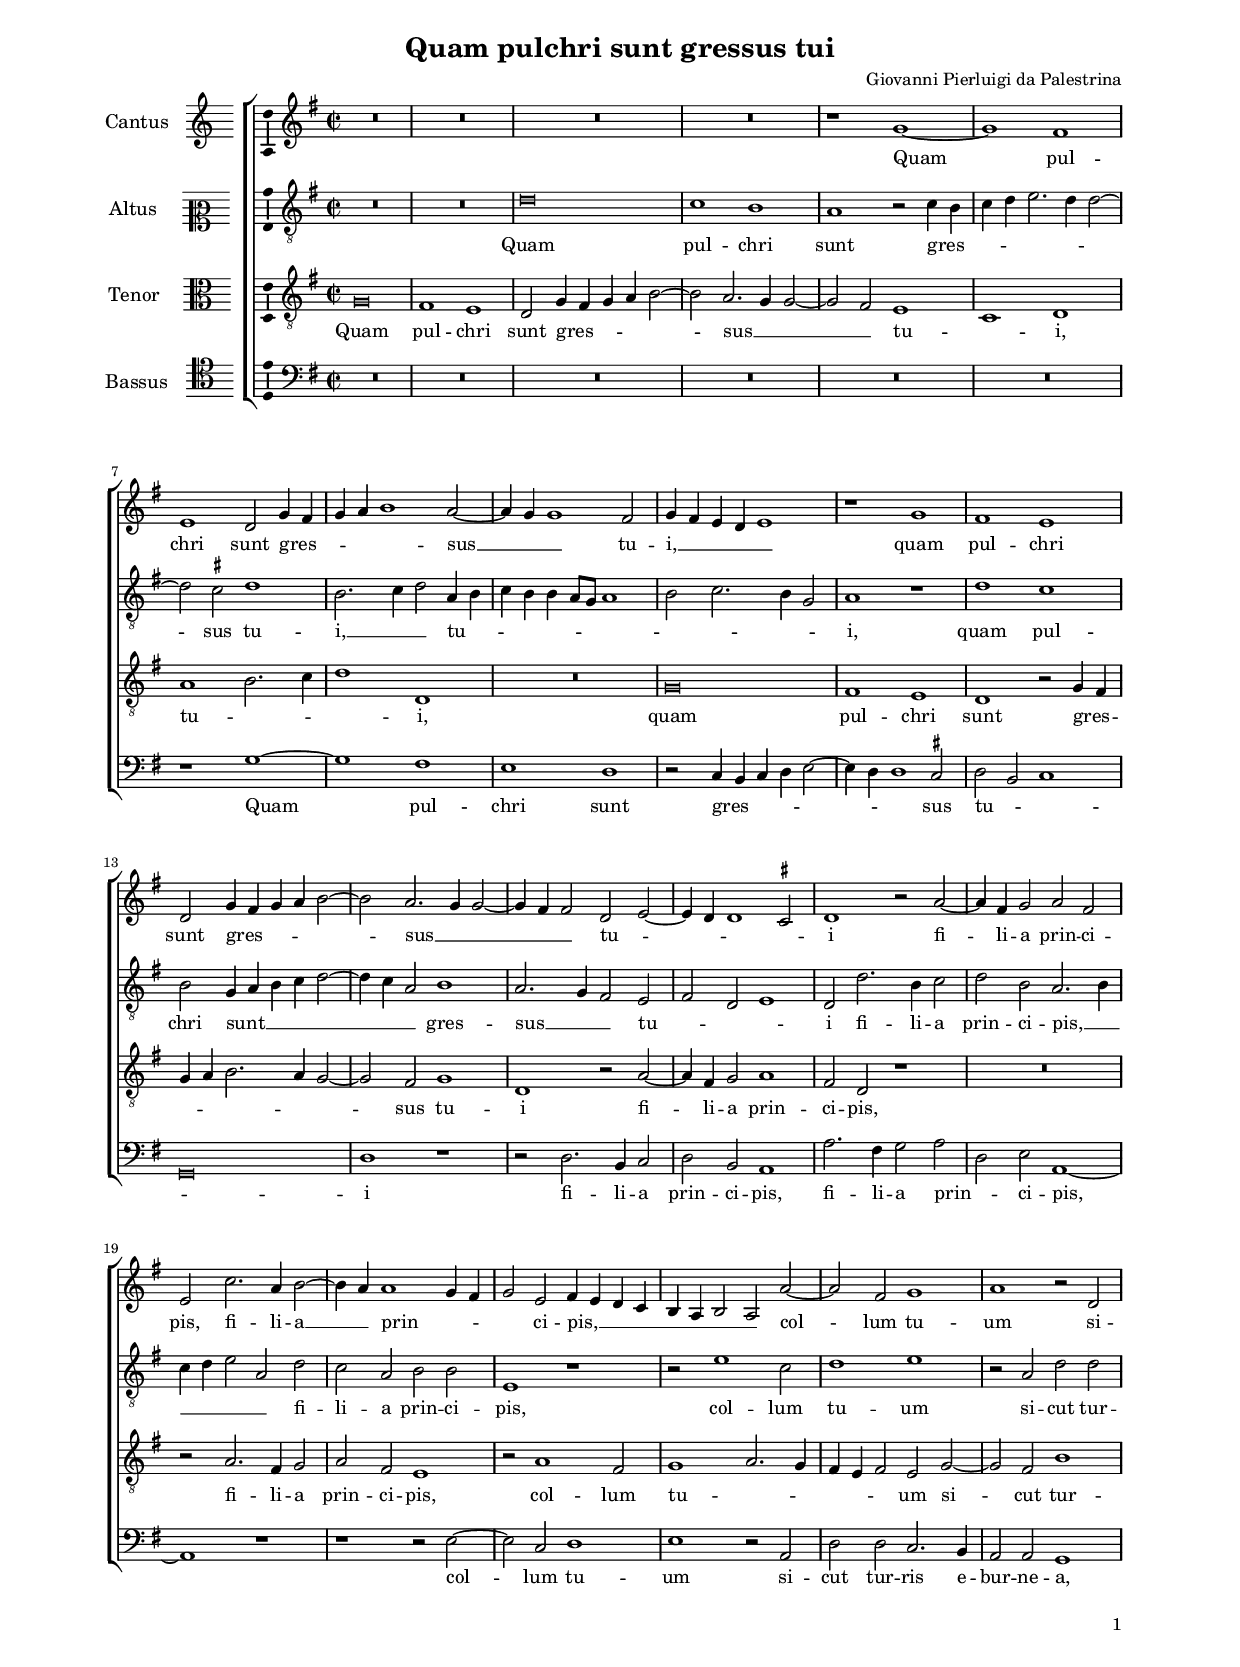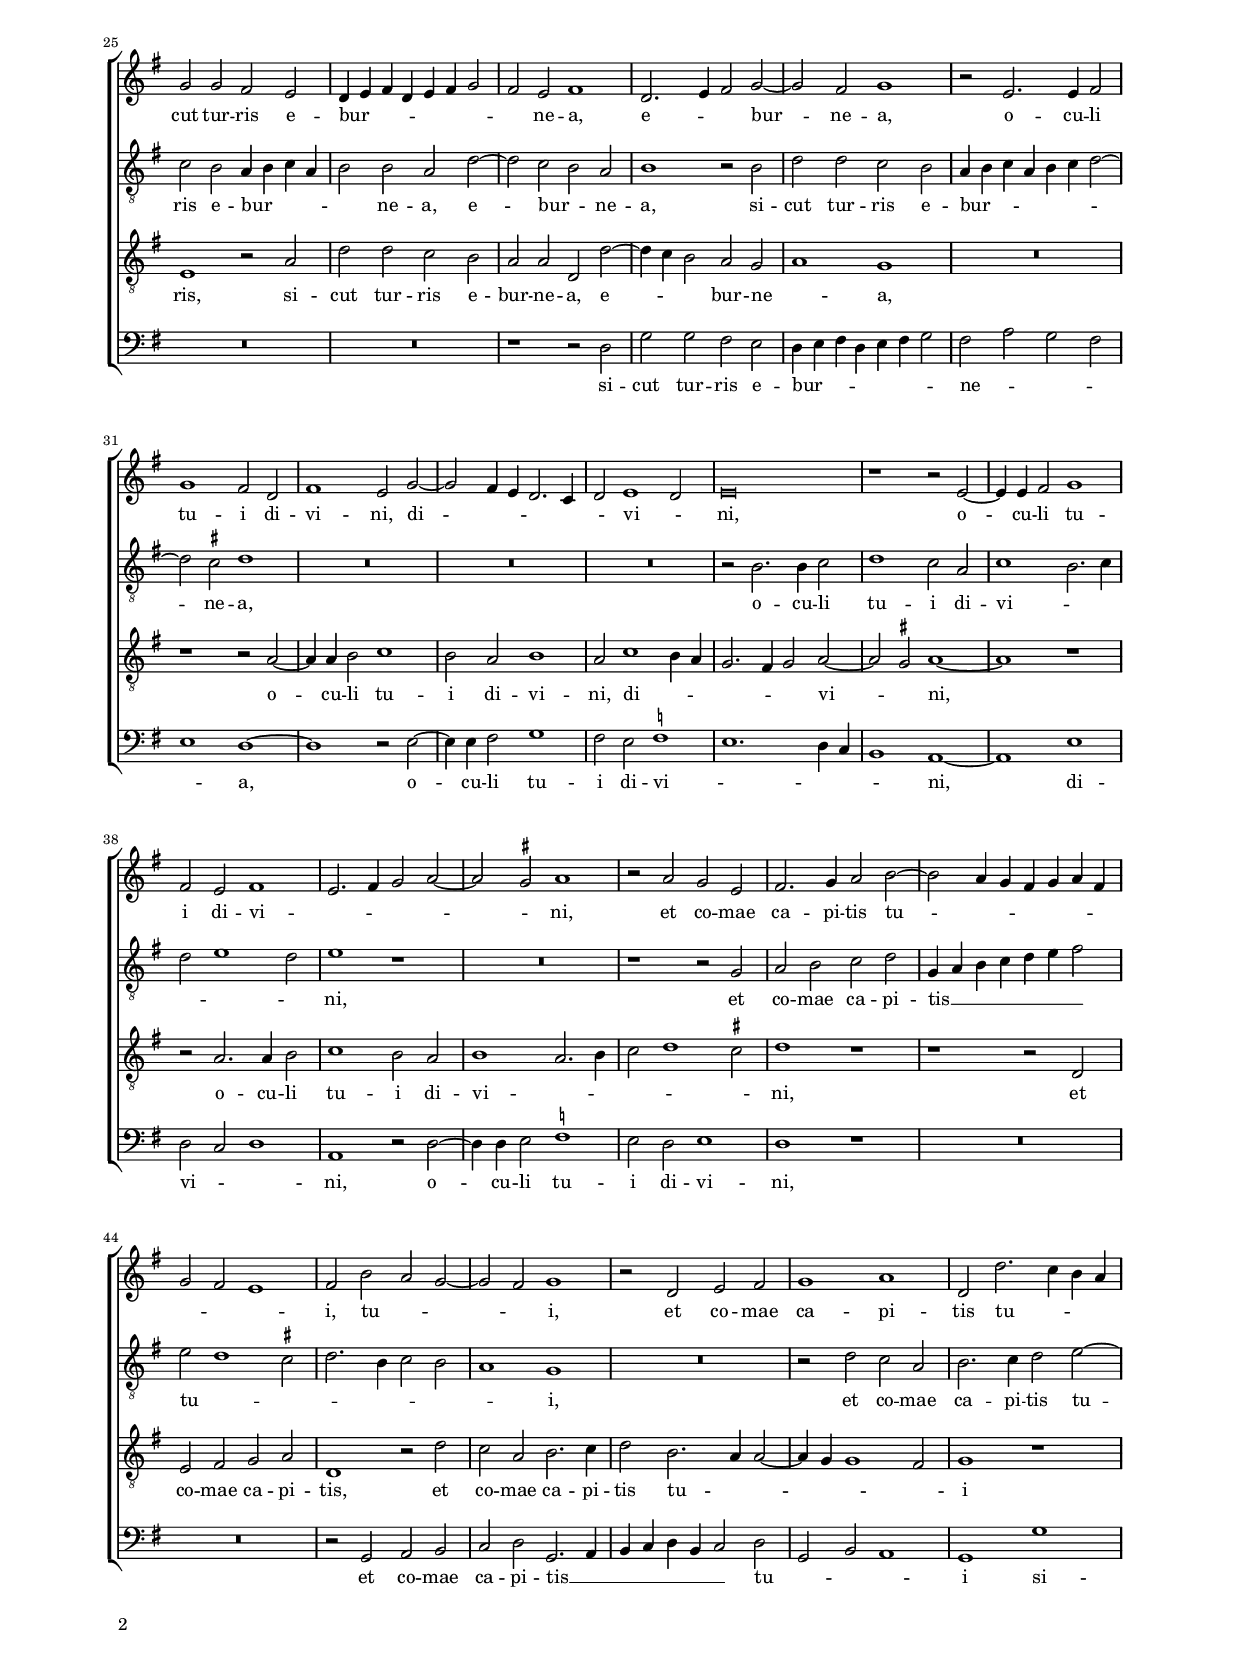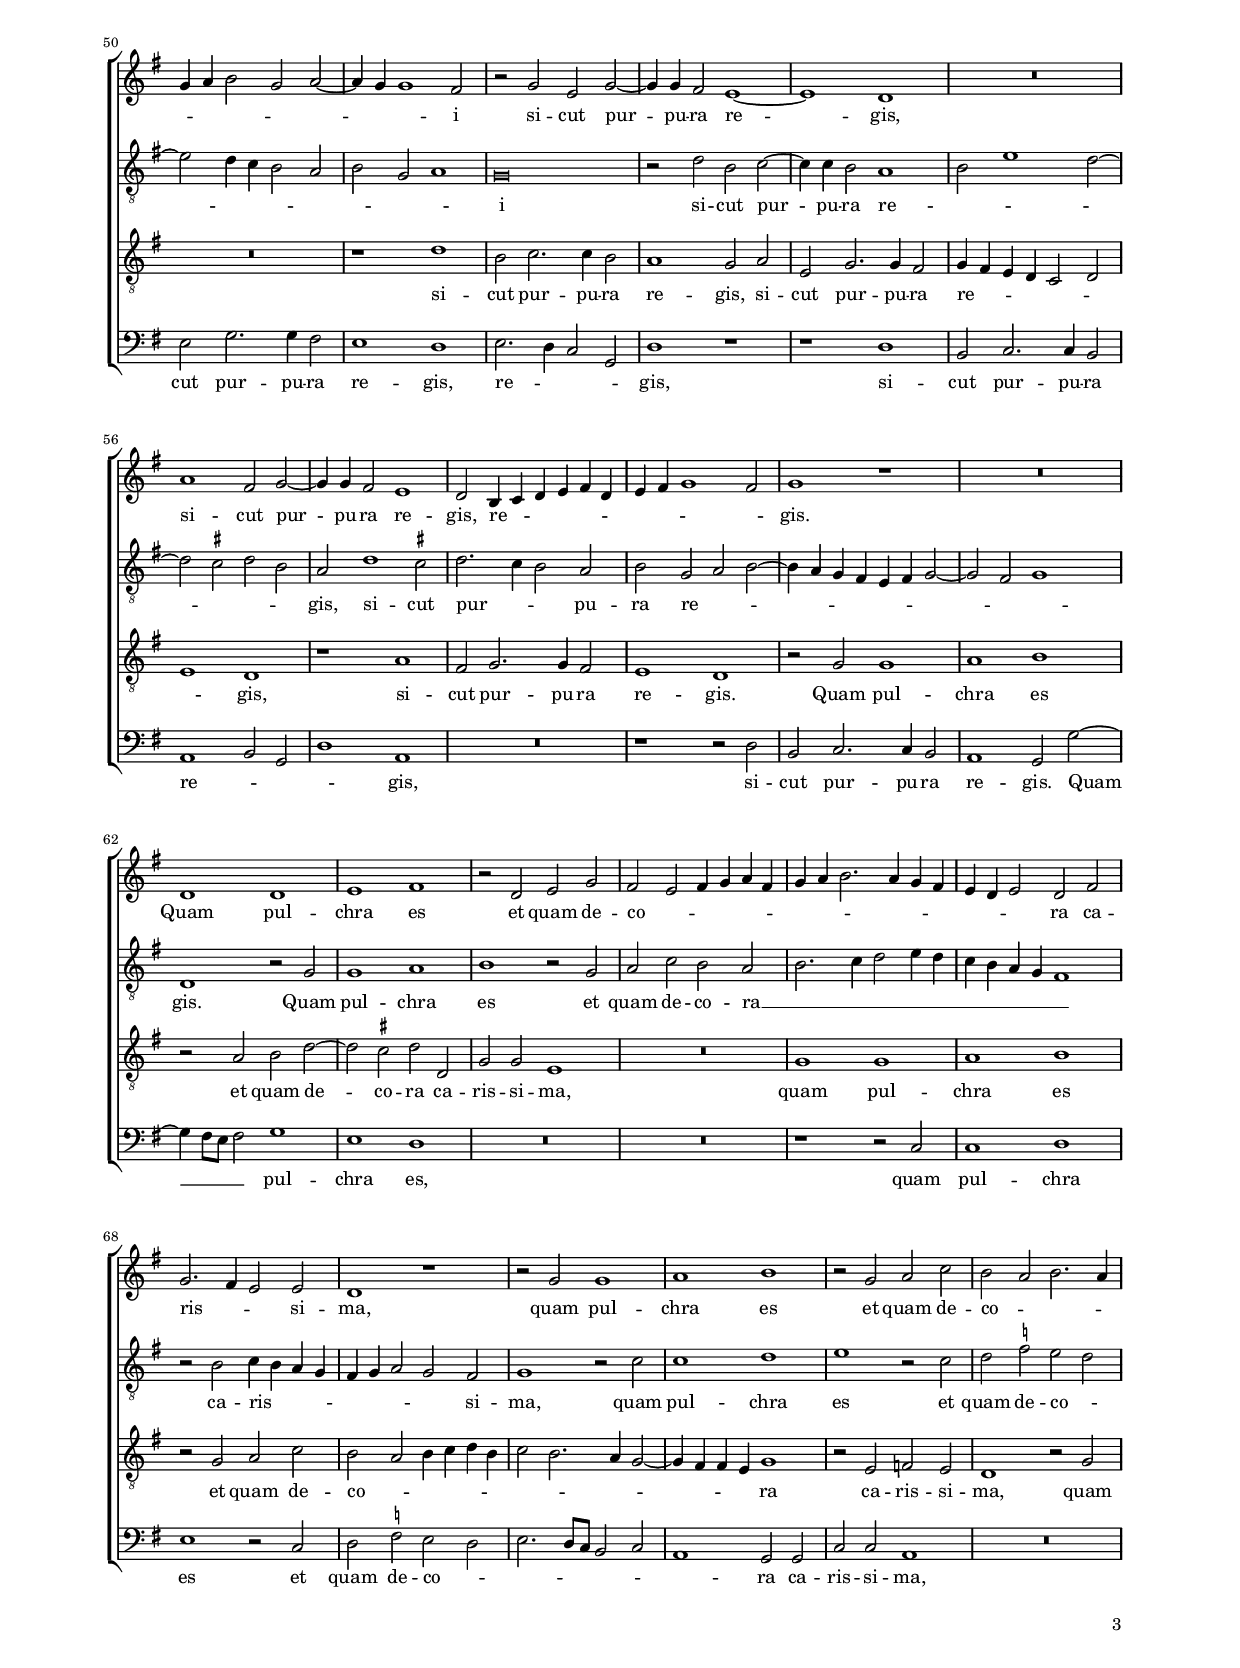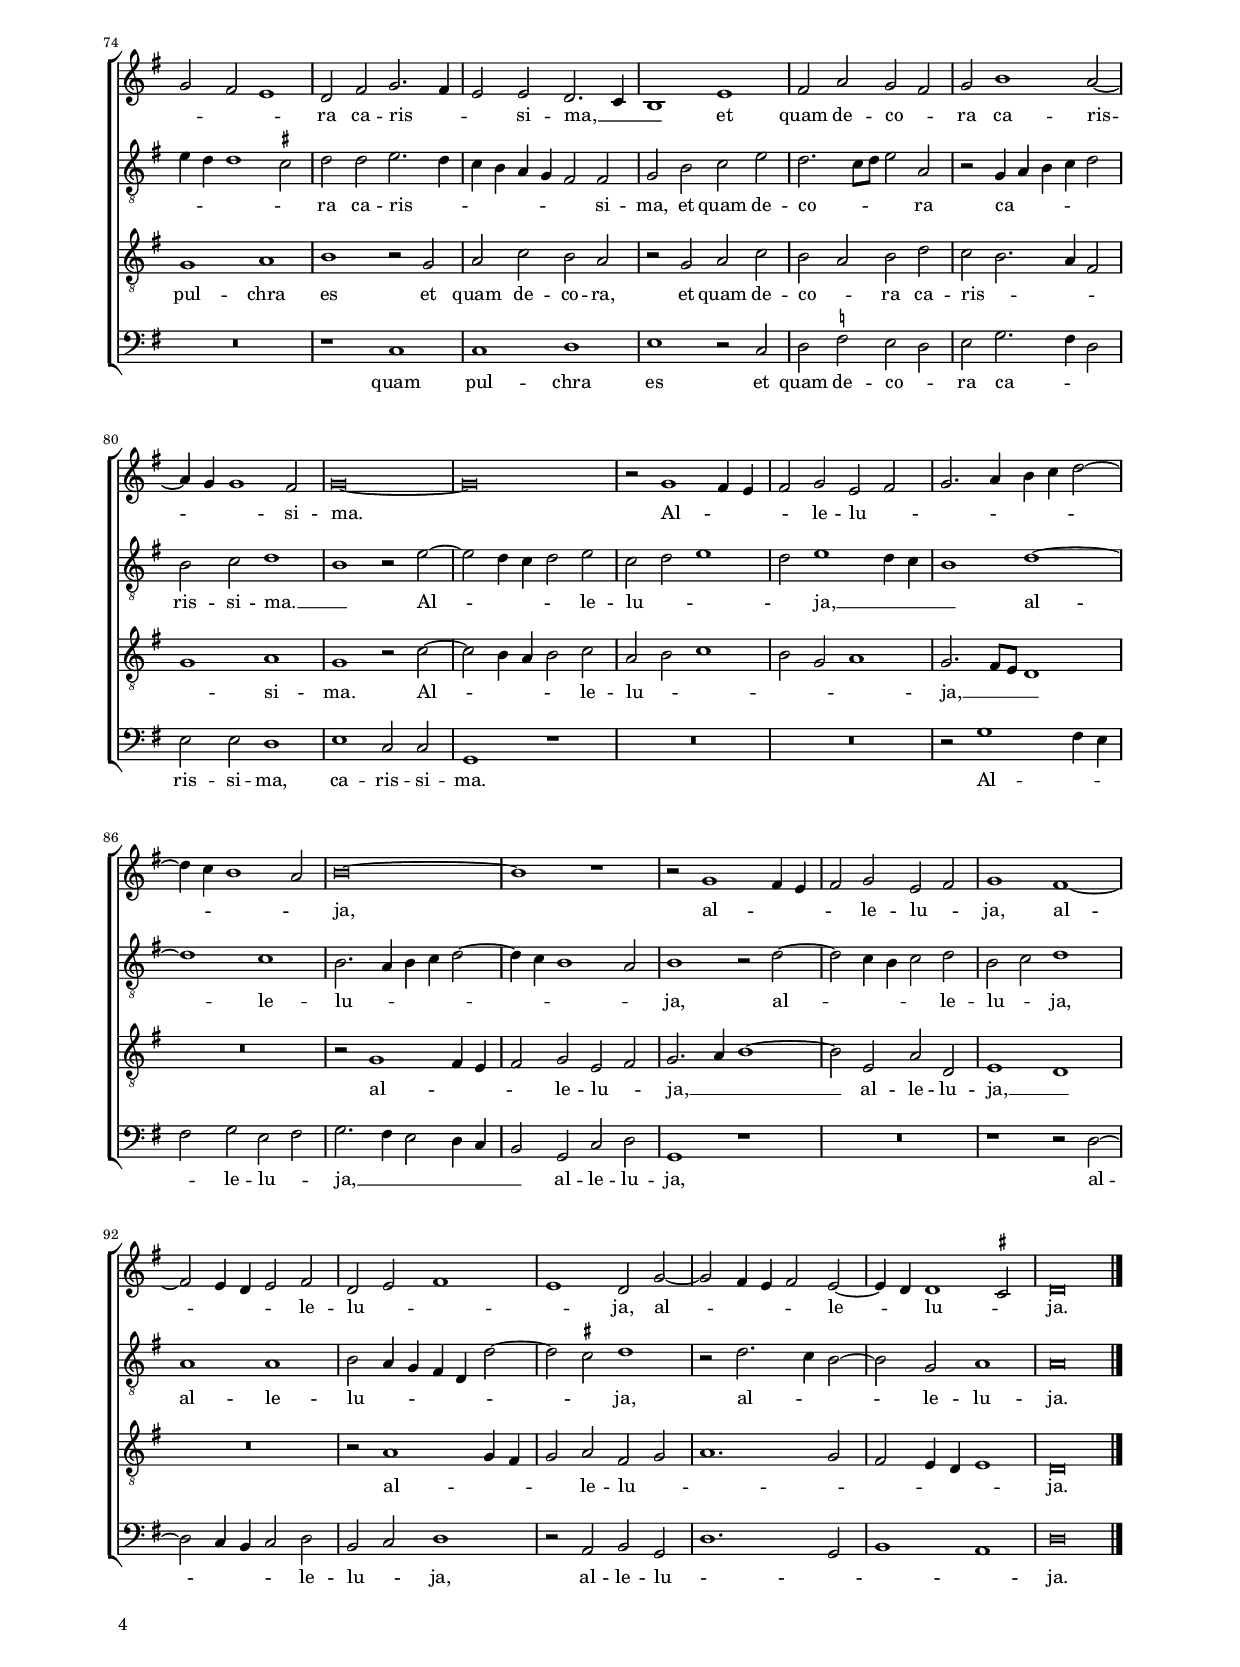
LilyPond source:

\header
{
  title="Quam pulchri sunt gressus tui"
  composer="Giovanni Pierluigi da Palestrina"
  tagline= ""
}

\version "2.22.2"
\language deutsch
#(set-global-staff-size 15)
% #(set-default-paper-size "letter")
#(ly:set-option 'point-and-click #f)

	
global = {
    % \set Staff.autoBeaming = ##f        
	\key c \major
	\time 2/2 \set Score.measureLength = #(ly:make-moment 2/1)
    \set Score.tempoHideNote = ##t
    \tempo 2 = 90
    \skip 1*2*97 \bar "|."
	}

	ficta = { \once \set suggestAccidentals = ##t }
	
	forget = #(define-music-function (music) (ly:music?) #{
		\accidentalStyle forget
		$music
		\accidentalStyle default
		#})
	


\paper
	{
	top-margin = 1.6 \cm
	bottom-margin = 1 \cm
	left-margin = 2 \cm
	right-margin = 2 \cm
	ragged-bottom = ##f
	ragged-last-bottom = ##f
	print-page-number = ##f
	system-system-spacing = #'((basic-distance . 17) (minimum-distance . 13) (padding . 5) (strechability . 150))
    oddFooterMarkup=\markup   \fill-line { "" \fromproperty #'page:page-number-string }
    evenFooterMarkup=\markup  \fill-line { \fromproperty #'page:page-number-string "" }
    last-bottom-spacing = #'((basic-distance . 11) (minimum-distance . 7) (padding . 4))
	systems-per-page = 4
%   page-count = 3        
%	min-systems-per-page = 3
	}


incipitcantus = \markup { \score {
	{
	\set Staff.instrumentName = \markup { \fontsize #1 "Cantus" }
	\key c \major
	\clef violin
	s4 \bar ""
	}
	\layout  {
	raggedright = ##t
	indent = 1.6 \cm
	line-width = 2.4\cm
	\context { \Staff \remove Time_signature_engraver }
	\override Staff.Clef.Y-extent = #'(0 . 0)
	}} \hspace #1 }
	
      
incipitaltus = \markup { \score {
	{
	\set Staff.instrumentName = \markup { \fontsize #1 "Altus" }
	\key c \major
	\clef mezzosoprano
	s4 \bar ""
	}
	\layout  {
	raggedright = ##t
	indent = 1.6 \cm
	line-width = 2.4\cm
	\context { \Staff \remove Time_signature_engraver }
	\override Staff.Clef.Y-extent = #'(0 . 0)
	}} \hspace #1 }


incipittenor = \markup { \score {
	{
	\set Staff.instrumentName = \markup { \fontsize #1 "Tenor" }
	\key c \major
	\clef alto
	s4 \bar ""
	}
	\layout  {
	raggedright = ##t
	indent = 1.6 \cm
	line-width = 2.4\cm
	\context { \Staff \remove Time_signature_engraver }
	\override Staff.Clef.Y-extent = #'(0 . 0)
	}} \hspace #1 }


incipitbassus = \markup { \score {
	{
	\set Staff.instrumentName = \markup { \fontsize #1 "Bassus" }
	\key c \major
	\clef tenor
	s4 \bar ""
	}
	\layout  {
	raggedright = ##t
	indent = 1.6 \cm
	line-width = 2.4\cm
	\context { \Staff \remove Time_signature_engraver }
	\override Staff.Clef.Y-extent = #'(0 . 0)
	}} \hspace #1 }


cantus =  \relative c''
	{
	R\breve
	R\breve
	R\breve
	R\breve
%5
	r1 c~ |
	c1 h
	a1 g2 c4 h
	c4 d e1 d2~
	d4 c c1 h2
%10
	c4 h a g a1 |
	r1 c
	h1 a
	g2 c4 h c d e2~
	e2 d2. c4 c2~
%15
	c4 h h2 g a~ |
	a4 g g1 \ficta fis2
	g1 r2 d'~
	d4 h c2 d h
	a2 f'2. d4 e2~
%20
	e4 d d1 c4 h |
	c2 a h4 a g f
	e4 d e2 d d'~
	d2 h c1
	d1 r2 g,
%25
	c2 c h a |
	g4 a h g a h c2
	h2 a h1
	g2. a4 h2 c~ |
	c2 h c1
%30
	r2 a2. a4 h2 |
	c1 h2 g
	h1 a2 c~
	c2 h4 a g2. f4
	g2 a1 g2
%35
	a\breve |
	r1 r2 a~
	a4 a h2 c1
	h2 a h1
	a2. h4 c2 d~
%40
	d2 \ficta cis d1 |
	r2 d c a
	h2. c4 d2 e~
	e2 d4 c h c d h
	c2 h a1
%45
	h2 e d c~ |
	c2 h c1
	r2 g a h
	c1 d
	g,2 g'2. f4 e d
%50
	c4 d e2 c d~ |
	d4 c c1 h2
	r2 c a c~
	c4 c h2 a1~
	a1 g
%55
	R\breve |
	d'1 h2 c~
	c4 c h2 a1
	g2 e4 f g a h g
	a4 h c1 h2
%60
	c1 r |
	R\breve
	g1 g
	a1 h
	r2 g a c
%65
	h2 a h4 c d h |
	c4 d e2. d4 c h
	a4 g a2 g h
	c2. h4 a2 a
	g1 r
%70
	r2 c c1 |
	d1 e
	r2 c d f
	e2 d e2. d4
	c2 h a1
%75
	g2 h c2. h4 |
	a2 a g2. f4
	e1 a
	h2 d c h
	c2 e1 d2~
%80
	d4 c c1 h2 |
	c\breve~
	c\breve
	r2 c1 h4 a
	h2 c a h
%85
	c2. d4 e f g2~ |
	g4 f e1 d2
	e\breve~
	e1 r
	r2 c1 h4 a
%90
	h2 c a h |
	c1 h~
	h2 a4 g a2 h
	g2 a h1
	a1 g2 c~
%95
	c2 h4 a h2 a~ |
	a4 g g1 \ficta fis2
	g\breve |
	}


altus =  \relative c'
	{
	R\breve
	R\breve
	g'\breve
	f1 e
%5
	d1 r2 f4 e |
	f4 g a2. g4 g2~
	g2 \ficta fis g1
	e2. f4 g2 d4 e
	f4 e e d8 c d1
%10
	e2 f2. e4 c2 |
	d1 r
	g1 f
	e2 c4 d e f g2~
	g4 f d2 e1
%15
	d2. c4 h2 a |
	h2 g a1
	g2 g'2. e4 f2
	g2 e d2. e4
	f4 g a2 d, g
%20
	f2 d e e |
	a,1 r
	r2 a'1 f2
	g1 a
	r2 d, g g
%25
	f2 e d4 e f d |
	e2 e d g~
	g2 f e d
	e1 r2 e
	g2 g f e
%30
	d4 e f d e f g2~ |
	g2 \ficta fis g1
	R\breve
	R\breve
	R\breve
%35
	r2 e2. e4 f2 |
	g1 f2 d
	f1 e2. f4
	g2 a1 g2
	a1 r
%40
	R\breve |
	r1 r2 c,
	d2 e f g
	c,4 d e f g a h2
	a2 g1 \ficta fis2
%45
	g2. e4 f2 e |
	d1 c
	R\breve
	r2 g' f d
	e2. f4 g2 a~
%50
	a2 g4 f e2 d |
	e2 c d1
	c\breve
	r2 g' e f~
	f4 f e2 d1
%55
	e2 a1 g2~ |
	g2 \ficta fis g e
	d2 g1 \ficta fis2
	g2. f4 e2 d
	e2 c d e~
%60
	e4 d c h a h c2~ |
	c2 h c1
	g1 r2 c
	c1 d
	e1 r2 c
%65
	d2 f e d |
	e2. f4 g2 a4 g
	f4 e d c h1
	r2 e f4 e d c
	h4 c d2 c h
%70
	c1 r2 f |
	f1 g
	a1 r2 f
	g2 \ficta b a g
	a4 g g1 \ficta fis2
%75
	g2 g a2. g4 |
	f4 e d c h2 h
	c2 e f a
	g2. f8 g a2 d,
	r2 c4 d e f g2
%80
	e2 f g1 |
	e1 r2 a~
	a2 g4 f g2 a
	f2 g a1
	g2 a1 g4 f
%85
	e1 g~ |
	g1 f
	e2. d4 e f g2~
	g4 f e1 d2
	e1 r2 g~
%90
	g2 f4 e f2 g |
	e2 f g1
	d1 d
	e2 d4 c h g g'2~
	g2 \ficta fis g1
%95
	r2 g2. f4 e2~ |
	e2 c d1
	d\breve |
	}


tenor =  \relative c'
	{
	c\breve
	h1 a
	g2 c4 h c d e2~
	e2 d2. c4 c2~
%5
	c2 h a1 |
	f1 g
	d'1 e2. f4
	g1 g,
	R\breve
%10
	c\breve |
	h1 a
	g1 r2 c4 h
	c4 d e2. d4 c2~
	c2 h c1
%15
	g1 r2 d'~ |
	d4 h c2 d1
	h2 g r1
	R\breve
	r2 d'2. h4 c2
%20
	d2 h a1 |
	r2 d1 h2
	c1 d2. c4
	h4 a h2 a c~
	c2 h e1
%25
	a,1 r2 d |
	g2 g f e
	d2 d g, g'~
	g4 f e2 d c
	d1 c
%30
	R\breve |
	r1 r2 d~
	d4 d e2 f1
	e2 d e1
	d2 f1 e4 d
%35
	c2. h4 c2 d~ |
	d2 \ficta cis d1~
	d1 r
	r2 d2. d4 e2
	f1 e2 d
%40
	e1 d2. e4 |
	f2 g1 \ficta fis2
	g1 r
	r1 r2 g,
	a2 h c d
%45
	g,1 r2 g' |
	f2 d e2. f4
	g2 e2. d4 d2~
	d4 c c1 h2
	c1 r
%50
	R\breve |
	r1 g'
	e2 f2. f4 e2
	d1 c2 d
	a2 c2. c4 h2
%55
	c4 h a g f2 g |
	a1 g
	r1 d'
	h2 c2. c4 h2
	a1 g
%60
	r2 c c1 |
	d1 e
	r2 d e g~
	g2 \ficta fis g g,
	c2 c a1
%65
	R\breve |
	c1 c
	d1 e
	r2 c d f
	e2 d e4 f g e
%70
	f2 e2. d4 c2~ |
	c4 h h a c1
	r2 a b a
	g1 r2 c
	c1 d
%75
	e1 r2 c |
	d2 f e d
	r2 c d f
	e2 d e g
	f2 e2. d4 h2
%80
	c1 d |
	c1 r2 f~
	f2 e4 d e2 f
	d2 e f1
	e2 c d1
%85
	c2. h8 a g1 |
	R\breve
	r2 c1 h4 a
	h2 c a h
	c2. d4 e1~
%90
	e2 a, d g, |
	a1 g
	R\breve
	r2 d'1 c4 h
	c2 d h c
%95
	d1. c2 |
	h2 a4 g a1
	g\breve |
	}


bassus  =  \relative c
	{
	R\breve
	R\breve
	R\breve
	R\breve
%5
	R\breve |
	R\breve
	r1 c'~
	c1 h
	a1 g
%10
	r2 f4 e f g a2~ |
	a4 g g1 \ficta fis2
	g2 e f1
	c\breve
	g'1 r
%15
	r2 g2. e4 f2 |
	g2 e d1
	d'2. h4 c2 d
	g,2 a d,1~
	d1 r
%20
	r1 r2 a'~ |
	a2 f g1
	a1 r2 d,
	g2 g f2. e4
	d2 d c1
%25
	R\breve |
	R\breve
	r1 r2 g'
	c2 c h a
	g4 a h g a h c2
%30
	h2 d c h |
	a1 g~
	g1 r2 a~
	a4 a h2 c1
	h2 a \ficta b1
%35
	a1. g4 f |
	e1 d~
	d1 a'
	g2 f g1
	d1 r2 g~
%40
	g4 g a2 \ficta b1 |
	a2 g a1
	g1 r
	R\breve
	R\breve
%45
	r2 c, d e |
	f2 g c,2. d4
	e4 f g e f2 g
	c,2 e d1
	c1 c'
%50
	a2 c2. c4 h2 |
	a1 g
	a2. g4 f2 c
	g'1 r
	r1 g
%55
	e2 f2. f4 e2 |
	d1 e2 c
	g'1 d
	R\breve
	r1 r2 g
%60
	e2 f2. f4 e2 |
	d1 c2 c'~
	c4 h8 a h2 c1
	a1 g
	R\breve
%65
	R\breve |
	r1 r2 f
	f1 g
	a1 r2 f
	g2 \ficta b a g
%70
	a2. g8 f e2 f |
	d1 c2 c
	f2 f d1
	R\breve
	R\breve
%75
	r1 f |
	f1 g
	a1 r2 f
	g2 \ficta b a g
	a2 c2. h4 g2
%80
	a2 a g1 |
	a1 f2 f
	c1 r
	R\breve
	R\breve
%85
	r2 c'1 h4 a |
	h2 c a h
	c2. h4 a2 g4 f
	e2 c f g
	c,1 r
%90
	R\breve |
	r1 r2 g'~
	g2 f4 e f2 g
	e2 f g1
	r2 d e c
%95
	g'1. c,2 |
	e1 d
	g\breve |
	}


lyricscantus = \lyricmode {
	Quam pul -- chri sunt gres -- _ _ _ _ sus __ _ _ tu -- i, __ _ _ _ _
    quam pul -- chri sunt gres -- _ _ _ _ sus __ _ _ _ _ tu -- _ _ _ _ i
    fi -- li -- a prin -- ci -- pis,
    fi -- li -- a __ _ prin -- _ _ _ ci -- pis, __ _ _ _ _ _ _ _
    col -- lum tu -- um si -- cut tur -- ris e -- bur -- _ _ _ _ _ _ _ ne -- a,
    e -- _ _ bur -- ne -- a,
    o -- cu -- li tu -- i di -- vi -- ni,
    di -- _ _ _ _ _ vi -- _ ni,
    o -- cu -- li tu -- i di -- vi -- _ _ _ _ _ ni,
    et co -- mae ca -- pi -- tis tu -- _ _ _ _ _ _ _ _ _ i,
    tu -- _ _ _ i,
    et co -- mae ca -- pi -- tis tu -- _ _ _ _ _ _ _ _ _ _ i
    si -- cut pur -- pu -- ra re -- gis,
    si -- cut pur -- pu -- ra re -- gis,
    re -- _ _ _ _ _ _ _ _ _ gis.
    Quam pul -- chra es et quam de -- co -- _ _ _ _ _ _ _ _ _ _ _ _ _ _ ra ca -- ris -- _ _ si -- ma,
    quam pul -- chra es et quam de -- co -- _ _ _ _ _ _ ra ca -- ris -- _ _ si -- ma, __ _ _
    et quam de -- co -- _ ra ca -- ris -- _ _ si -- ma.
    Al -- _ _ _ le -- lu -- _ _ _ _ _ _ _ _ _ ja,
    al -- _ _ _ le -- lu -- _ ja,
    al -- _ _ _ le -- lu -- _ _ _ ja,
    al -- _ _ _ le -- _ lu -- _ ja.
	}


lyricsaltus = \lyricmode {
	Quam pul -- chri sunt gres -- _ _ _ _ _ _ sus tu -- i, __ _ _ 
    tu -- _ _ _ _ _ _ _ _ _ _ _ i,
    quam pul -- chri sunt __ _ _ _ _ _ _ gres -- sus __ _ _ tu -- _ _ _ i
    fi -- li -- a prin -- ci -- pis, __ _ _ _ _ _ 
    fi -- li -- a prin -- ci -- pis,
    col -- lum tu -- um si -- cut tur -- ris e -- bur -- _ _ _ _ ne -- a,
    e -- bur -- _ ne -- a,
    si -- cut tur -- ris e -- bur -- _ _ _ _ _ _ ne -- a,
    o -- cu -- li tu -- i di -- vi -- _ _ _ _ _ ni,
    et co -- mae ca -- pi -- tis __ _ _ _ _ _ _ tu -- _ _ _ _ _ _ _ i,
    et co -- mae ca -- pi -- tis tu -- _ _ _ _ _ _ _ i
    si -- cut pur -- pu -- ra re -- _ _ _ _ _ _ gis,
    si -- cut pur -- _ _ pu -- ra re -- _ _ _ _ _ _ _ _ _ _ gis.
    Quam pul -- chra es et quam de -- co -- ra __ _ _ _ _ _ _ _ _ _ _ ca -- ris -- _ _ _ _ _ _ _ si -- ma,
    quam pul -- chra es et quam de -- co -- _ _ _ _ _ ra ca -- ris -- _ _ _ _ _ _ si -- ma,
    et quam de -- co -- _ _ _ ra ca -- _ _ _ _ ris -- si -- ma. __ _
    Al -- _ _ _ le -- lu -- _ _ _ ja, __ _ _ _
    al -- le -- lu -- _ _ _ _ _ _ _ ja,
    al -- _ _ _ le -- lu -- _ ja,
    al -- le -- lu -- _ _ _ _ _ _ ja,
    al -- _ _ le -- lu -- ja.
	}


lyricstenor = \lyricmode {
	Quam pul -- chri sunt gres -- _ _ _ _ sus __ _ _ _ tu -- _ i,
    tu -- _ _ _ i,
    quam pul -- chri sunt gres -- _ _ _ _ _ _ sus tu -- i
    fi -- li -- a prin -- ci -- pis,
    fi -- li -- a prin -- ci -- pis,
    col -- lum tu -- _ _ _ _ _ um si -- cut tur -- ris,
    si -- cut tur -- ris e -- bur -- ne -- a,
    e -- _ _ bur -- ne -- _ a,
    o -- cu -- li tu -- i di -- vi -- ni,
    di -- _ _ _ _ _ vi -- _ ni,
    o -- cu -- li tu -- i di -- vi -- _ _ _ _ _ ni,
    et co -- mae ca -- pi -- tis,
    et co -- mae ca -- pi -- tis tu -- _ _ _ _ _ i
    si -- cut pur -- pu -- ra re -- gis,
    si -- cut pur -- pu -- ra re -- _ _ _ _ _ _ gis,
    si -- cut pur -- pu -- ra re -- gis.
    Quam pul -- chra es et quam de -- co -- ra ca -- ris -- si -- ma,
    quam pul -- chra es et quam de -- co -- _ _ _ _ _ _ _ _ _ _ _ _ ra ca -- ris -- si -- ma,
    quam pul -- chra es et quam de -- co -- ra,
    et quam de -- co -- _ ra ca -- ris -- _ _ _ _ si -- ma.
    Al -- _ _ _ le -- lu -- _ _ _ _ _ ja, __ _ _ _
    al -- _ _ _ le -- lu -- _ ja, __ _ _
    al -- le -- lu -- ja, __ _
    al -- _ _ _ le -- lu -- _ _ _ _ _ _ _ ja.
	}


lyricsbassus = \lyricmode {
	Quam pul -- chri sunt gres -- _ _ _ _ _ _ sus tu -- _ _ _ i
    fi -- li -- a prin -- ci -- pis,
    fi -- li -- a prin -- _ ci -- pis,
    col -- lum tu -- um si -- cut tur -- ris e -- bur -- ne -- a,
    si -- cut tur -- ris e -- bur -- _ _ _ _ _ _ ne -- _ _ _ _ a,
    o -- cu -- li tu -- i di -- vi -- _ _ _ _ ni,
    di -- vi -- _ _ ni,
    o -- cu -- li tu -- i di -- vi -- ni,
    et co -- mae ca -- pi -- tis __ _ _ _ _ _ _ tu -- _ _ _ i
    si -- cut pur -- pu -- ra re -- gis,
    re -- _ _ _ gis,
    si -- cut pur -- pu -- ra re -- _ _ _ gis,
    si -- cut pur -- pu -- ra re -- gis.
    Quam __ _ _ _ pul -- chra es,
    quam pul -- chra es et quam de -- co -- _ _ _ _ _ _ _ ra ca -- ris -- si -- ma,
    quam pul -- chra es et quam de -- co -- _ ra ca -- _ _ ris -- si -- ma,
    ca -- ris -- si -- ma.
    Al -- _ _ _ le -- lu -- _ ja, __ _ _ _ _ _ 
    al -- le -- lu -- ja,
    al -- _ _ _ le -- lu -- _ ja,
    al -- le -- lu -- _ _ _ _ ja.
	}


\score
{  
	\transpose c g, {
	\new ChoirStaff \with { \override StaffGrouper.staff-staff-spacing.basic-distance = #12 }
	<<

	\new Staff << \global
	\new Voice="v1" {
		\set Staff.instrumentName=\incipitcantus
        %       \set Staff.instrumentName="S"
		\set Staff.midiInstrument = "reed organ"
		\clef "violin"
		\cantus }
	\new Lyrics \lyricsto "v1" {\lyricscantus }
	>>


	\new Staff << \global
	\new Voice="v2" {
		\set Staff.instrumentName=\incipitaltus
        %       \set Staff.instrumentName="A"
		\set Staff.midiInstrument = "reed organ"
        \clef "G_8" % "violin"
		\altus}
	\new Lyrics \lyricsto "v2" {\lyricsaltus }
	>>


	\new Staff << \global
	\new Voice="v3" {
		\set Staff.instrumentName=\incipittenor
        %       \set Staff.instrumentName="T"
		\set Staff.midiInstrument = "reed organ"
		\clef "G_8"
		\tenor }
	\new Lyrics \lyricsto "v3" {\lyricstenor }
	>>


	\new Staff << \global
	\new Voice="v4" {
		\set Staff.instrumentName=\incipitbassus
        %       \set Staff.instrumentName="B"
		\set Staff.midiInstrument = "reed organ"
		\clef "bass" 
		\bassus }
	\new Lyrics \lyricsto "v4" {\lyricsbassus}
	>>

	>>
	} % transpose

	\layout
	{
	indent = 2.3 \cm
%	\context { \Lyrics \override VerticalAxisGroup.nonstaff-relatedstaff-spacing.padding = #2 }
%	\context { \Lyrics \override LyricText.font-size = #1 }
	\context { \Staff \override TimeSignature.break-visibility = #end-of-line-invisible }
    \context { \Staff \consists "Ambitus_engraver" }
	\context { \Score \override BarNumber.padding = #2 }
	\context { \Voice \override NoteHead.style = #'baroque }
	}

\midi
	{
	}
	
}


% EOF
